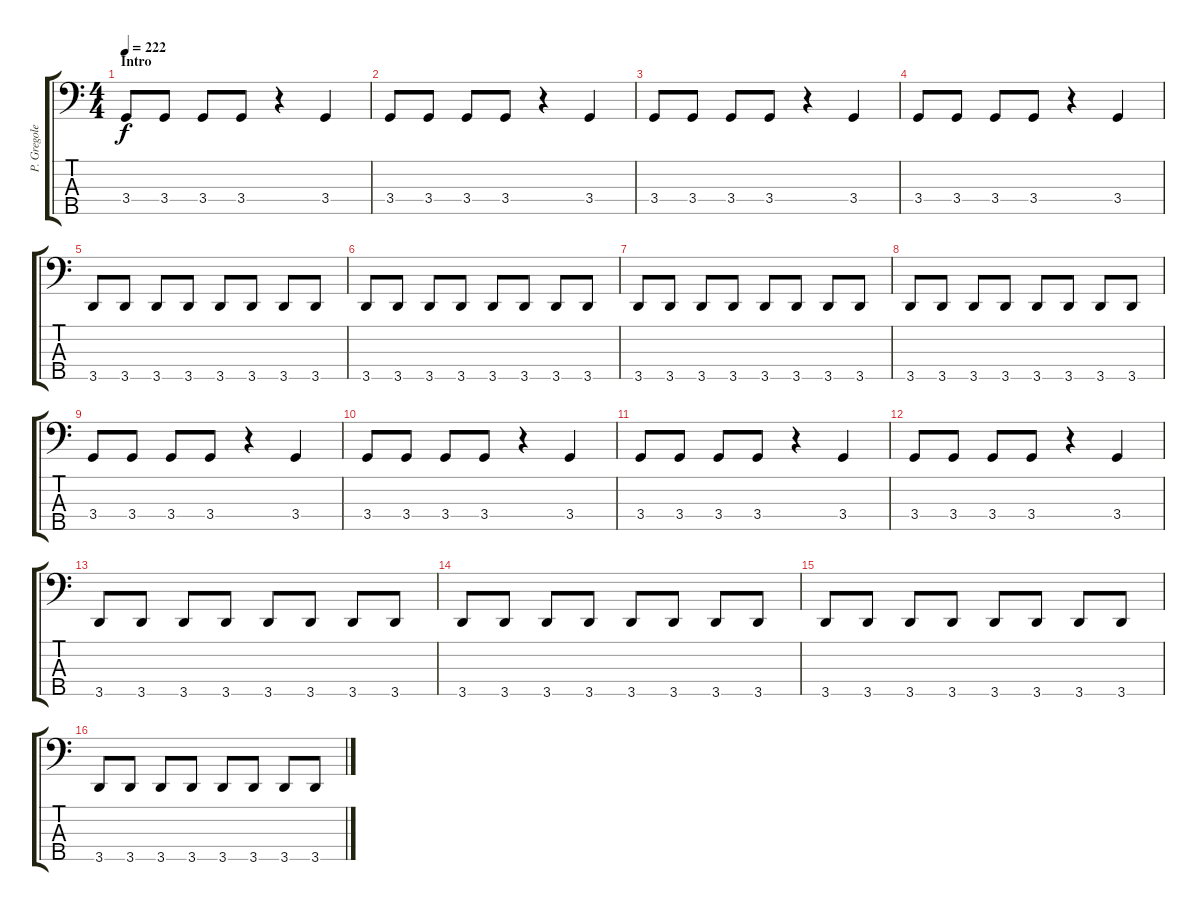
\track ("P. Gregoletto" "P. Gregole") {instrument electricbasspick}
\staff {score tabs}
\tuning (G2 D2 A1 E1 B0) {hide}
\ts (4 4)
\section ("" "Intro")
\tempo 222
\clef f4
\ks c
3.4.8{dy f instrument electricbasspick} 3.4.8 3.4.8 3.4.8 r.4 3.4.4 |
3.4.8 3.4.8 3.4.8 3.4.8 r.4 3.4.4 |
3.4.8 3.4.8 3.4.8 3.4.8 r.4 3.4.4 |
3.4.8 3.4.8 3.4.8 3.4.8 r.4 3.4.4 |
3.5.8 3.5.8 3.5.8 3.5.8 3.5.8 3.5.8 3.5.8 3.5.8 |
3.5.8 3.5.8 3.5.8 3.5.8 3.5.8 3.5.8 3.5.8 3.5.8 |
3.5.8 3.5.8 3.5.8 3.5.8 3.5.8 3.5.8 3.5.8 3.5.8 |
3.5.8 3.5.8 3.5.8 3.5.8 3.5.8 3.5.8 3.5.8 3.5.8 |
3.4.8 3.4.8 3.4.8 3.4.8 r.4 3.4.4 |
3.4.8 3.4.8 3.4.8 3.4.8 r.4 3.4.4 |
3.4.8 3.4.8 3.4.8 3.4.8 r.4 3.4.4 |
3.4.8 3.4.8 3.4.8 3.4.8 r.4 3.4.4 |
3.5.8 3.5.8 3.5.8 3.5.8 3.5.8 3.5.8 3.5.8 3.5.8 |
3.5.8 3.5.8 3.5.8 3.5.8 3.5.8 3.5.8 3.5.8 3.5.8 |
3.5.8 3.5.8 3.5.8 3.5.8 3.5.8 3.5.8 3.5.8 3.5.8 |
3.5.8 3.5.8 3.5.8 3.5.8 3.5.8 3.5.8 3.5.8 3.5.8
